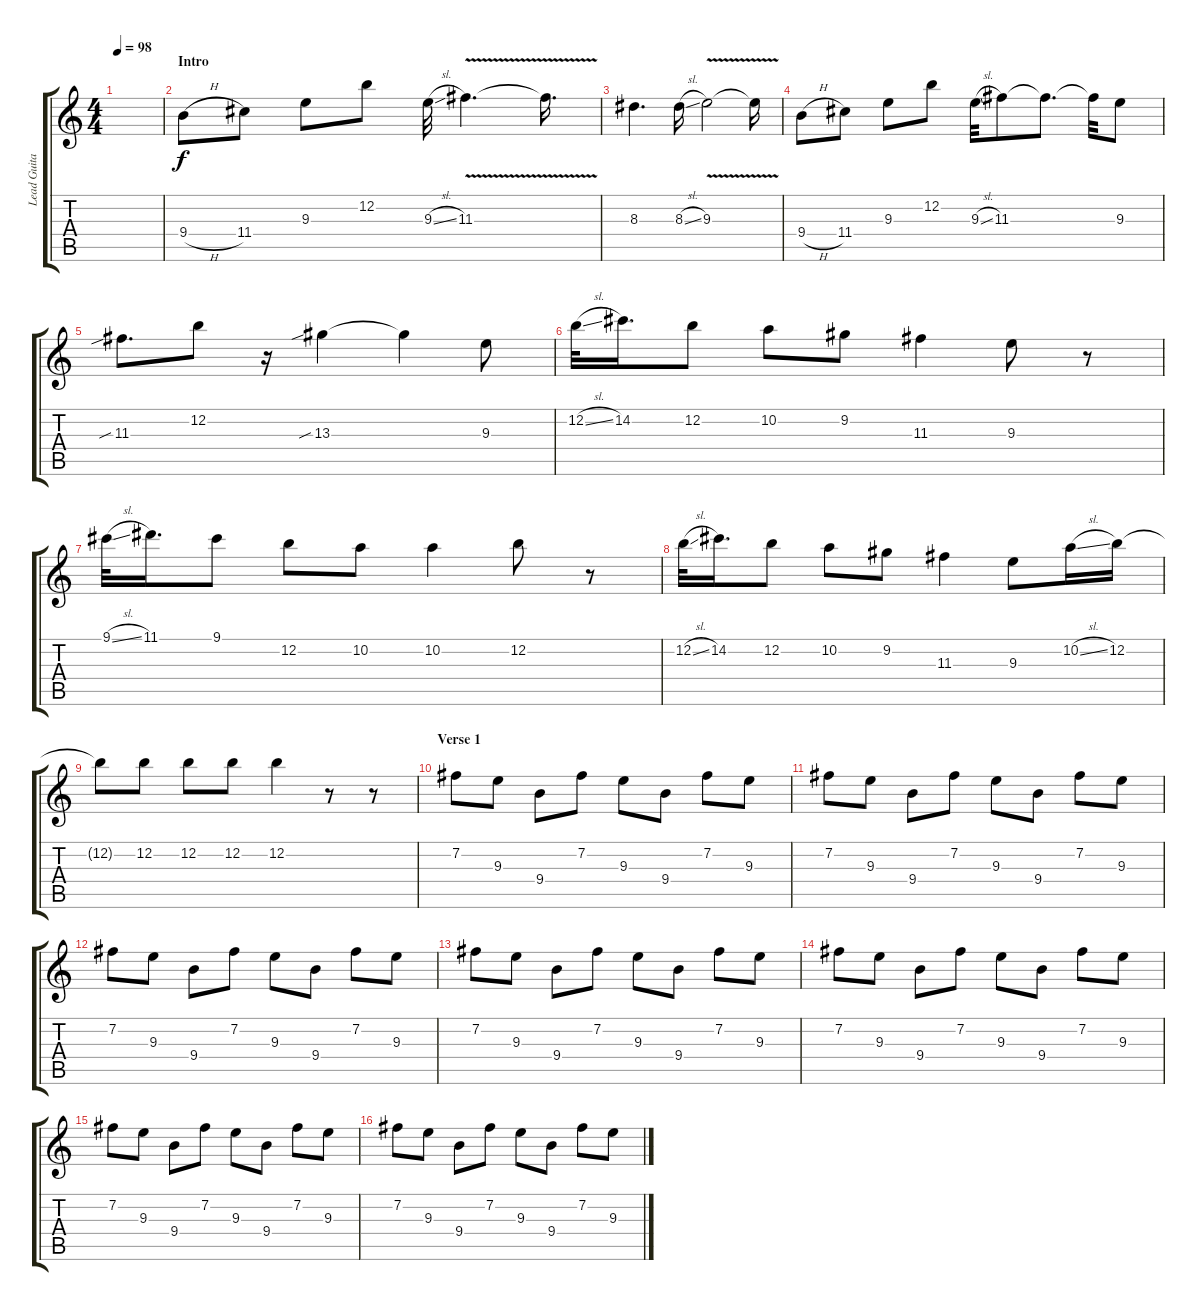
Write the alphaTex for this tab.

\track ("Lead Guitar" "Lead Guita") {instrument acousticguitarsteel}
\staff {score tabs}
\tuning (E4 B3 G3 D3 A2 E2) {hide}
\ts (4 4)
\tempo 98
\clef g2
\ks c
|
\section ("" "Intro")
9.4{h}.8 11.4.8 9.3.8 12.2.8 9.3{sl}.32 11.3{v}.4{d} 11.3{t}.16{d} |
8.3.4{d} 8.3{sl}.16 9.3{v}.2 9.3{t}.16 |
9.4{h}.8 11.4.8 9.3.8 12.2.8 9.3{sl}.32 11.3.8 11.3{t}.8{d} 11.3{t}.32 9.3.8 |
11.3{sib}.8{d} 12.2.8 r.16 13.3{sib}.4 13.3{t}.4 9.3.8 |
12.2{sl}.32 14.2.16{d} 12.2.8 10.2.8 9.2.8 11.3.4 9.3.8 r.8 |
9.1{sl}.32 11.1.16{d} 9.1.8 12.2.8 10.2.8 10.2.4 12.2.8 r.8 |
12.2{sl}.32 14.2.16{d} 12.2.8 10.2.8 9.2.8 11.3.4 9.3.8 10.2{sl}.16 12.2.16 |
12.2{t}.8 12.2.8 12.2.8 12.2.8 12.2.4 r.8 r.8 |
\section ("" "Verse 1")
7.2.8 9.3.8 9.4.8 7.2.8 9.3.8 9.4.8 7.2.8 9.3.8 |
7.2.8 9.3.8 9.4.8 7.2.8 9.3.8 9.4.8 7.2.8 9.3.8 |
7.2.8 9.3.8 9.4.8 7.2.8 9.3.8 9.4.8 7.2.8 9.3.8 |
7.2.8 9.3.8 9.4.8 7.2.8 9.3.8 9.4.8 7.2.8 9.3.8 |
7.2.8 9.3.8 9.4.8 7.2.8 9.3.8 9.4.8 7.2.8 9.3.8 |
7.2.8 9.3.8 9.4.8 7.2.8 9.3.8 9.4.8 7.2.8 9.3.8 |
7.2.8 9.3.8 9.4.8 7.2.8 9.3.8 9.4.8 7.2.8 9.3.8
